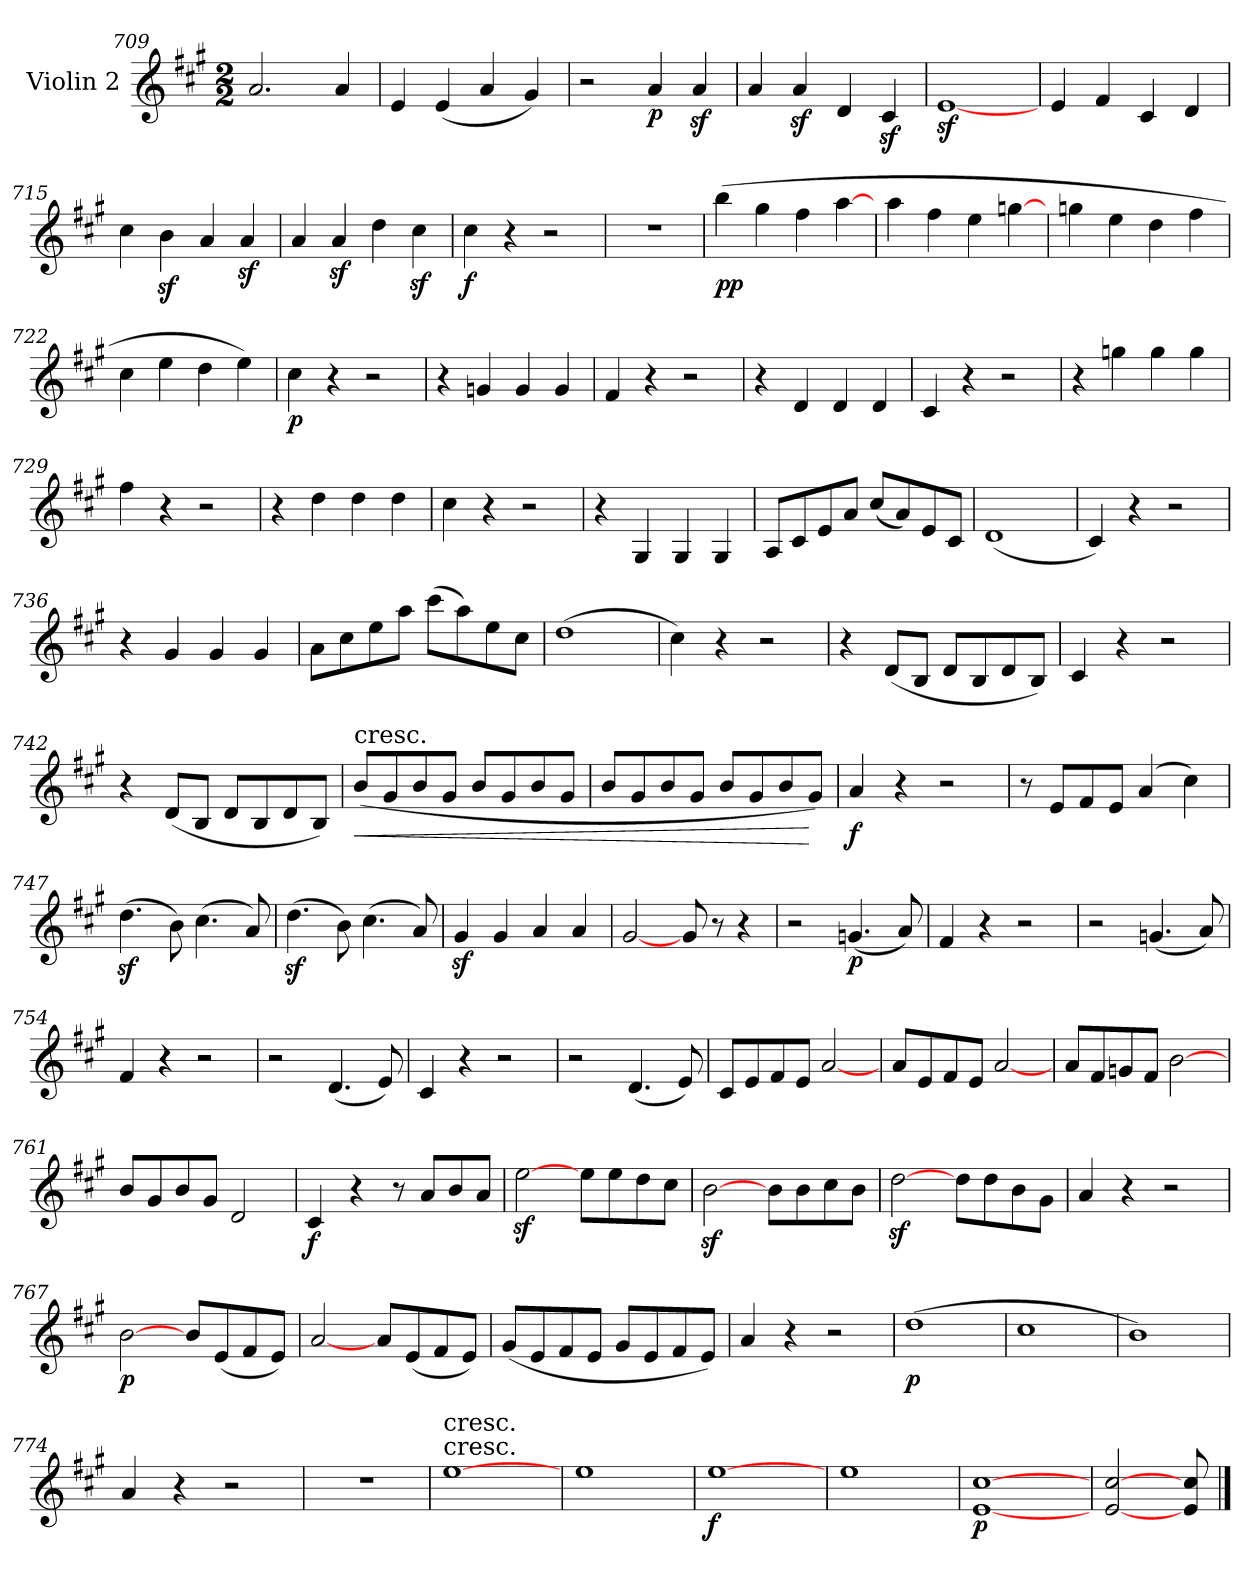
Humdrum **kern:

**kern	**dynam
*part1	*part1
*staff1	*staff1
*I"Violin 2	*
*I'Vln	*
*clefG2	*
*k[f#c#g#]	*
*A:	*
*M2/2	*
=709	=709
2.a	.
4a	.
=710	=710
4e	.
(4e	.
4a	.
4g#)	.
=711	=711
2r	.
4a	p
4az	.
=712	=712
4a	.
4az	.
4d	.
4c#z	.
=713	=713
[1ez	.
=714	=714
4e	.
4f#	.
4c#	.
4d	.
=715	=715
4cc#	.
4bz	.
4a	.
4az	.
=716	=716
4a	.
4az	.
4dd	.
4cc#z	.
=717	=717
4cc#	f
4r	.
2r	.
=718	=718
1r	.
=719	=719
(4bb	pp
4gg#	.
4ff#	.
[4aa	.
=720	=720
4aa	.
4ff#	.
4ee	.
[4ggn	.
=721	=721
4ggn	.
4ee	.
4dd	.
4ff#	.
=722	=722
4cc#	.
4ee	.
4dd	.
4ee)	.
=723	=723
4cc#	p
4r	.
2r	.
=724	=724
4r	.
4gn	.
4g	.
4g	.
=725	=725
4f#	.
4r	.
2r	.
=726	=726
4r	.
4d	.
4d	.
4d	.
=727	=727
4c#	.
4r	.
2r	.
=728	=728
4r	.
4ggn	.
4gg	.
4gg	.
=729	=729
4ff#	.
4r	.
2r	.
=730	=730
4r	.
4dd	.
4dd	.
4dd	.
=731	=731
4cc#	.
4r	.
2r	.
=732	=732
4r	.
4G#	.
4G#	.
4G#	.
=733	=733
8A/L	.
8c#/	.
8e/	.
8a/J	.
(8cc#/L	.
8a/)	.
8e/	.
8c#/J	.
=734	=734
(1d	.
=735	=735
4c#)	.
4r	.
2r	.
=736	=736
4r	.
4g#	.
4g#	.
4g#	.
=737	=737
8a\L	.
8cc#\	.
8ee\	.
8aa\J	.
(8ccc#\L	.
8aa\)	.
8ee\	.
8cc#\J	.
=738	=738
(1dd	.
=739	=739
4cc#)	.
4r	.
2r	.
=740	=740
4r	.
(8d/L	.
8B/J	.
8d/L	.
8B/	.
8d/	.
8B/J)	.
=741	=741
4c#	.
4r	.
2r	.
=742	=742
4r	.
(8d/L	.
8B/J	.
8d/L	.
8B/	.
8d/	.
8B/J)	.
=743	=743
!LO:TX:a:t=cresc.	!
!	!LO:HP:b
(8b/L	<
8g#/	.
8b/	.
8g#/J	.
8b/L	.
8g#/	.
8b/	.
8g#/J	.
=744	=744
8b/L	.
8g#/	.
8b/	.
8g#/J	.
8b/L	.
8g#/	.
8b/	.
8g#/J)	[
=745	=745
4a	f
4r	.
2r	.
=746	=746
8r	.
8e/L	.
8f#/	.
8e/J	.
(4a	.
4cc#)	.
=747	=747
(4.ddz	.
8b)	.
(4.cc#	.
8a)	.
=748	=748
(4.ddz	.
8b)	.
(4.cc#	.
8a)	.
=749	=749
4g#z	.
4g#	.
4a	.
4a	.
=750	=750
[2g#	.
8g#	.
8r	.
4r	.
=751	=751
2r	.
(4.gn	p
8a)	.
=752	=752
4f#	.
4r	.
2r	.
=753	=753
2r	.
(4.gn	.
8a)	.
=754	=754
4f#	.
4r	.
2r	.
=755	=755
2r	.
(4.d	.
8e)	.
=756	=756
4c#	.
4r	.
2r	.
=757	=757
2r	.
(4.d	.
8e)	.
=758	=758
8c#/L	.
8e/	.
8f#/	.
8e/J	.
[2a	.
=759	=759
8a/L	.
8e/	.
8f#/	.
8e/J	.
[2a	.
=760	=760
8a/L	.
8f#/	.
8gn/	.
8f#/J	.
[2b	.
=761	=761
8b/L	.
8g#/	.
8b/	.
8g#/J	.
2d	.
=762	=762
4c#	f
4r	.
8r	.
8a/L	.
8b/	.
8a/J	.
=763	=763
[2eez	.
8ee\L	.
8ee\	.
8dd\	.
8cc#\J	.
=764	=764
[2bz	.
8b\L	.
8b\	.
8cc#\	.
8b\J	.
=765	=765
[2ddz	.
8dd\L	.
8dd\	.
8b\	.
8g#\J	.
=766	=766
4a	.
4r	.
2r	.
=767	=767
[2b	p
8b/L	.
(8e/	.
8f#/	.
8e/J)	.
=768	=768
[2a	.
8a/L	.
(8e/	.
8f#/	.
8e/J)	.
=769	=769
(8g#/L	.
8e/	.
8f#/	.
8e/J	.
8g#/L	.
8e/	.
8f#/	.
8e/J)	.
=770	=770
4a	.
4r	.
2r	.
=771	=771
(1dd	p
=772	=772
1cc#	.
=773	=773
1b)	.
=774	=774
4a	.
4r	.
2r	.
=775	=775
1r	.
=776	=776
!LO:TX:t=cresc.	!
!LO:TX:a:t=cresc.	!
[1ee	.
=777	=777
1ee	.
=778	=778
[1ee	f
=779	=779
1ee	.
=780	=780
[1e [1cc#	p
=781	=781
[2e [2cc#	.
8e 8cc#	.
==	==
*-	*-
